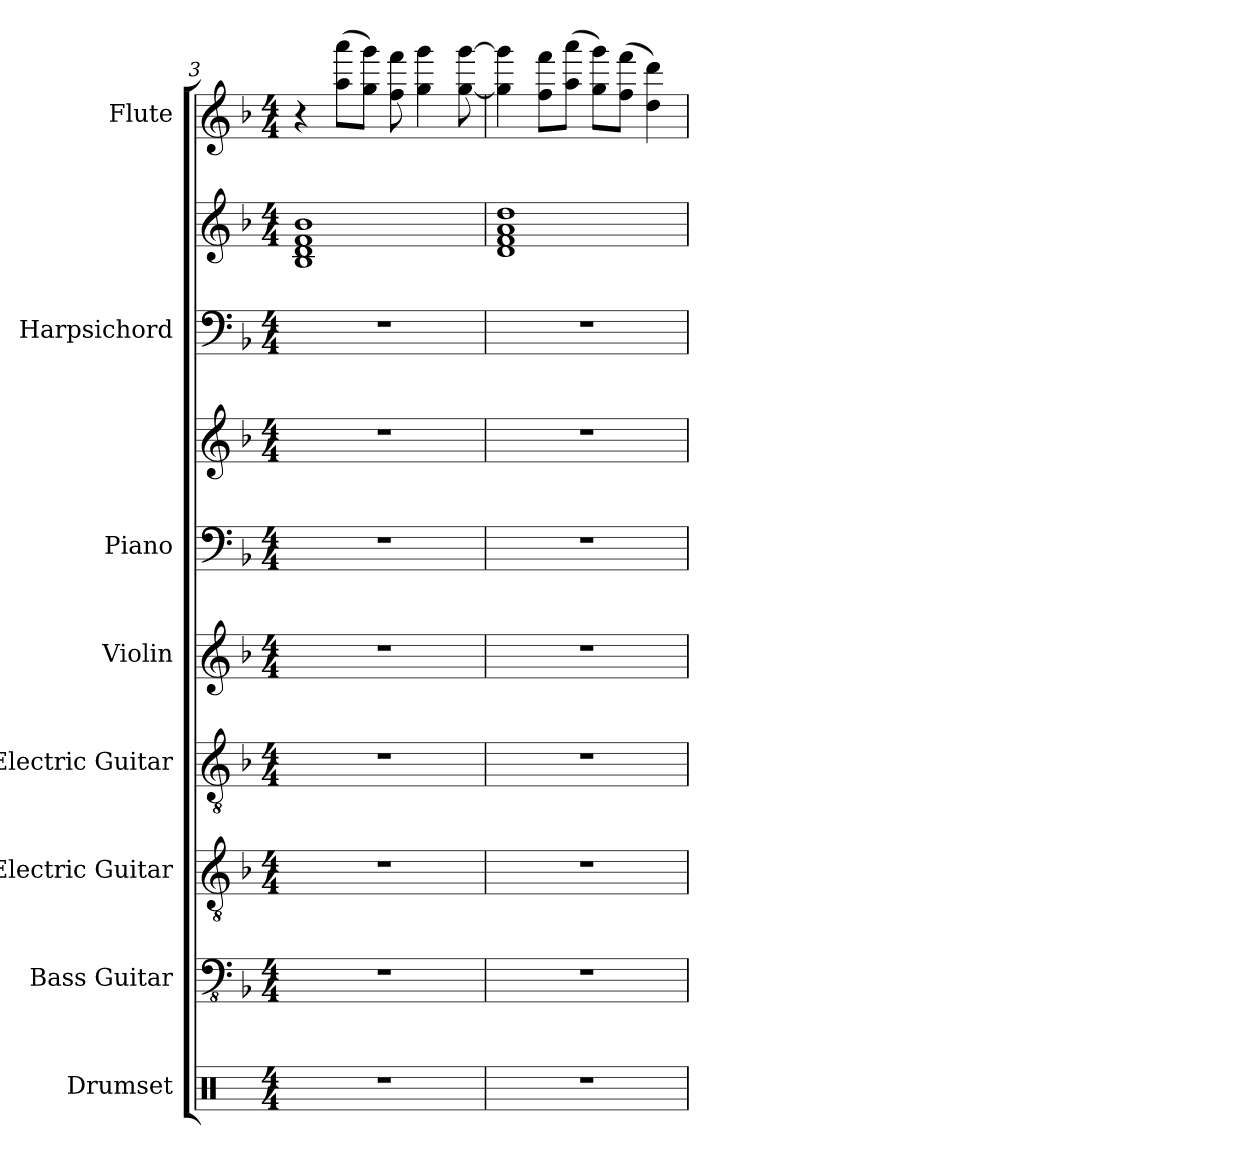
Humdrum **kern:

**kern	**kern	**kern	**kern	**kern	**kern	**kern	**kern	**kern	**kern
*part8	*part7	*part6	*part5	*part4	*part3	*part3	*part2	*part2	*part1
*staff10	*staff9	*staff8	*staff7	*staff6	*staff5	*staff4	*staff3	*staff2	*staff1
*I"Drumset	*I"Bass Guitar	*I"Electric Guitar	*I"Electric Guitar	*I"Violin	*I"Piano	*	*I"Harpsichord	*	*I"Flute
*I'Drs.	*I'B. Guit.	*I'El. Guit.	*I'El. Guit.	*I'Vln.	*I'Pno.	*	*I'Hch.	*	*I'Fl.
*clefX	*clefFv4	*clefGv2	*clefGv2	*clefG2	*clefF4	*clefG2	*clefF4	*clefG2	*clefG2
*k[]	*k[b-]	*k[b-]	*k[b-]	*k[b-]	*k[b-]	*k[b-]	*k[b-]	*k[b-]	*k[b-]
*M4/4	*M4/4	*M4/4	*M4/4	*M4/4	*M4/4	*M4/4	*M4/4	*M4/4	*M4/4
=3	=3	=3	=3	=3	=3	=3	=3	=3	=3
1r	1r	1r	1r	1r	1r	1r	1r	1B- 1d 1f 1b-	4r
.	.	.	.	.	.	.	.	.	(8aa\ 8aaa\L
.	.	.	.	.	.	.	.	.	8gg\ 8ggg\J)
.	.	.	.	.	.	.	.	.	8ff\ 8fff\
.	.	.	.	.	.	.	.	.	4gg\ 4ggg\
.	.	.	.	.	.	.	.	.	[8gg\ [8ggg\
=4	=4	=4	=4	=4	=4	=4	=4	=4	=4
1r	1r	1r	1r	1r	1r	1r	1r	1d 1f 1a 1dd	4gg\] 4ggg\]
.	.	.	.	.	.	.	.	.	8ff\ 8fff\L
.	.	.	.	.	.	.	.	.	(8aa\ 8aaa\J
.	.	.	.	.	.	.	.	.	8gg\ 8ggg\L)
.	.	.	.	.	.	.	.	.	(8ff\ 8fff\J
.	.	.	.	.	.	.	.	.	4dd\ 4ddd\)
=	=	=	=	=	=	=	=	=	=
*-	*-	*-	*-	*-	*-	*-	*-	*-	*-
